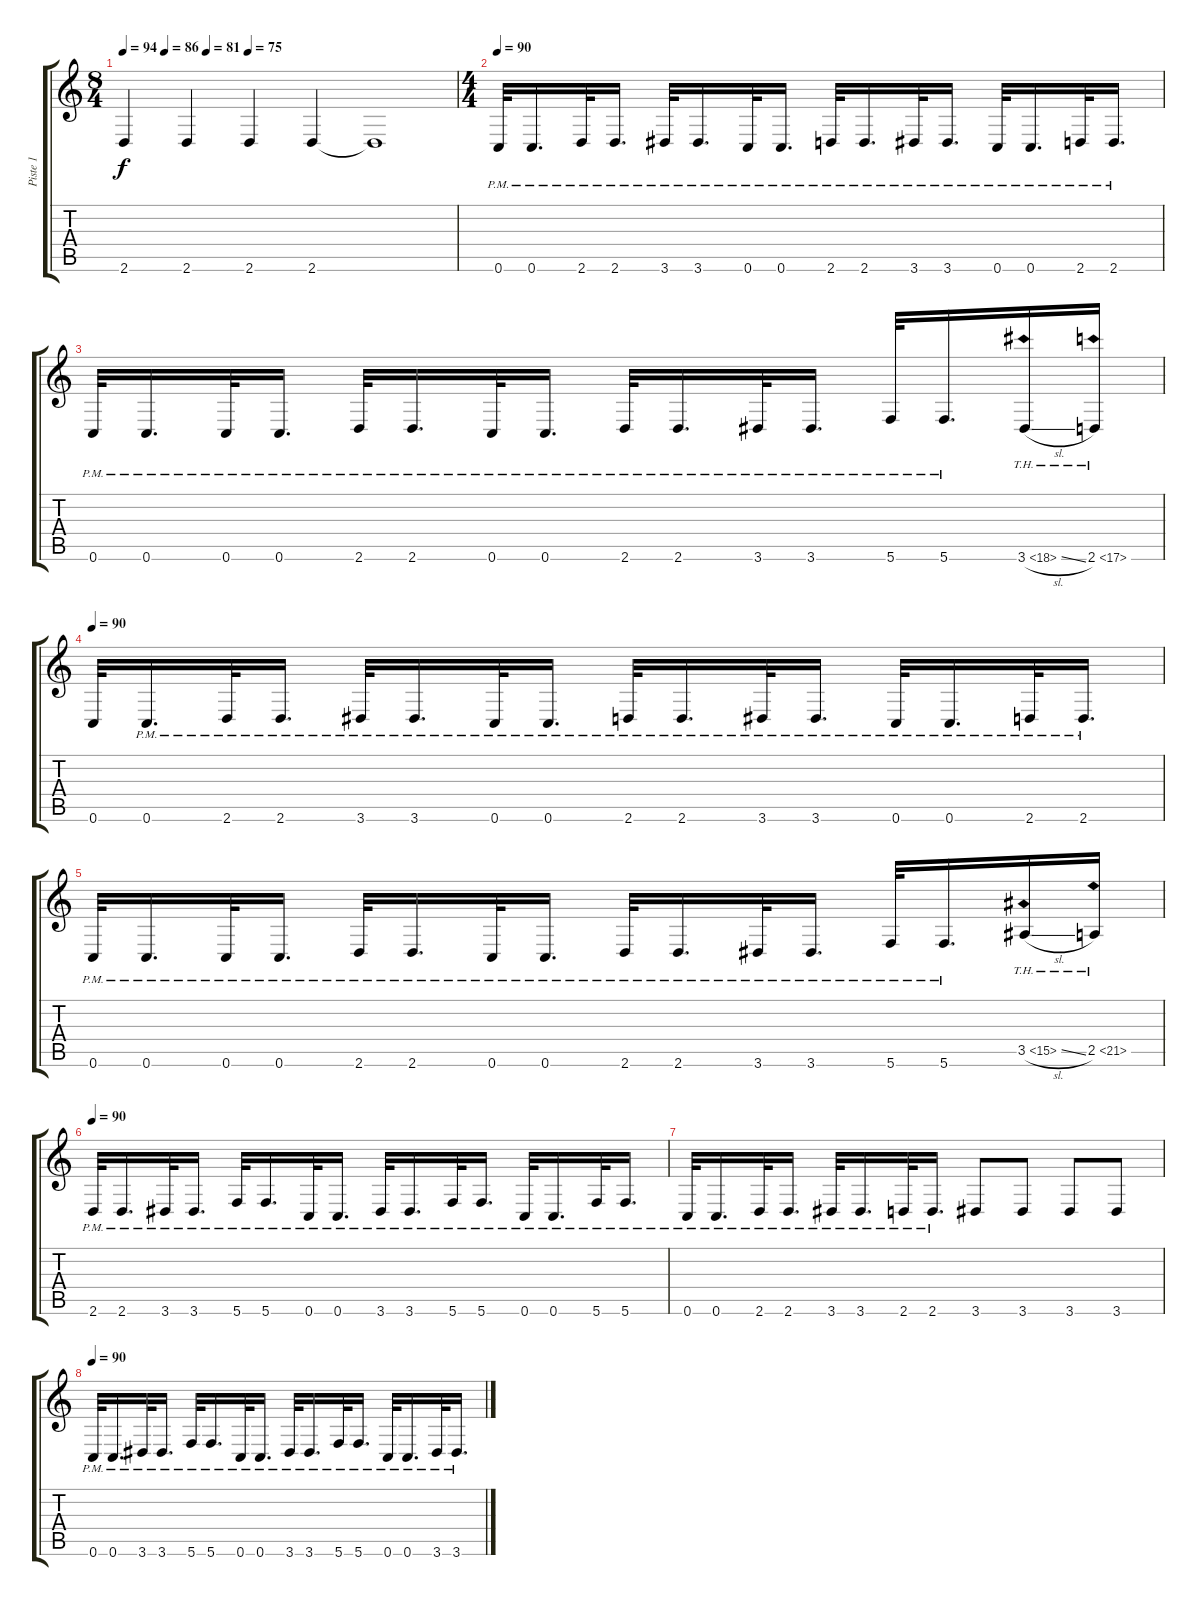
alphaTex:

\track ("Piste 1" "Piste 1") {instrument overdrivenguitar}
\staff {score tabs}
\tuning (D4 A3 F3 C3 G2 C2) {hide}
\ts (8 4)
\tempo 94
\tempo (86 0.125)
\tempo (81 0.25)
\tempo (75 0.375)
\clef g2
\ks c
2.6.4{dy f} 2.6.4 2.6.4 2.6.4 2.6{t}.1 |
\ts (4 4)
\tempo 90
0.6{pm}.32{volume 16} 0.6{pm}.16{d} 2.6{pm}.32 2.6{pm}.16{d} 3.6{pm}.32 3.6{pm}.16{d} 0.6{pm}.32 0.6{pm}.16{d} 2.6{pm}.32 2.6{pm}.16{d} 3.6{pm}.32 3.6{pm}.16{d} 0.6{pm}.32 0.6{pm}.16{d} 2.6{pm}.32 2.6{pm}.16{d} |
0.6{pm}.32 0.6{pm}.16{d} 0.6{pm}.32 0.6{pm}.16{d} 2.6{pm}.32 2.6{pm}.16{d} 0.6{pm}.32 0.6{pm}.16{d} 2.6{pm}.32 2.6{pm}.16{d} 3.6{pm}.32 3.6{pm}.16{d} 5.6{pm}.32 5.6{pm}.16{d} 3.6{th 15 sl}.16 2.6{th 15}.16 |
\tempo 90
0.6.32 0.6{pm}.16{d} 2.6{pm}.32 2.6{pm}.16{d} 3.6{pm}.32 3.6{pm}.16{d} 0.6{pm}.32 0.6{pm}.16{d} 2.6{pm}.32 2.6{pm}.16{d} 3.6{pm}.32 3.6{pm}.16{d} 0.6{pm}.32 0.6{pm}.16{d} 2.6{pm}.32 2.6{pm}.16{d} |
0.6{pm}.32 0.6{pm}.16{d} 0.6{pm}.32 0.6{pm}.16{d} 2.6{pm}.32 2.6{pm}.16{d} 0.6{pm}.32 0.6{pm}.16{d} 2.6{pm}.32 2.6{pm}.16{d} 3.6{pm}.32 3.6{pm}.16{d} 5.6{pm}.32 5.6{pm}.16{d} 3.5{th 12 sl}.16 2.5{th 19}.16 |
\tempo 90
2.6{pm}.32 2.6{pm}.16{d} 3.6{pm}.32 3.6{pm}.16{d} 5.6{pm}.32 5.6{pm}.16{d} 0.6{pm}.32 0.6{pm}.16{d} 3.6{pm}.32 3.6{pm}.16{d} 5.6{pm}.32 5.6{pm}.16{d} 0.6{pm}.32 0.6{pm}.16{d} 5.6{pm}.32 5.6{pm}.16{d} |
0.6{pm}.32 0.6{pm}.16{d} 2.6{pm}.32 2.6{pm}.16{d} 3.6{pm}.32 3.6{pm}.16{d} 2.6{pm}.32 2.6{pm}.16{d} 3.6.8 3.6.8 3.6.8 3.6.8 |
\tempo 90
0.6{pm}.32 0.6{pm}.16{d} 3.6{pm}.32 3.6{pm}.16{d} 5.6{pm}.32 5.6{pm}.16{d} 0.6{pm}.32 0.6{pm}.16{d} 3.6{pm}.32 3.6{pm}.16{d} 5.6{pm}.32 5.6{pm}.16{d} 0.6{pm}.32 0.6{pm}.16{d} 3.6{pm}.32 3.6{pm}.16{d}
